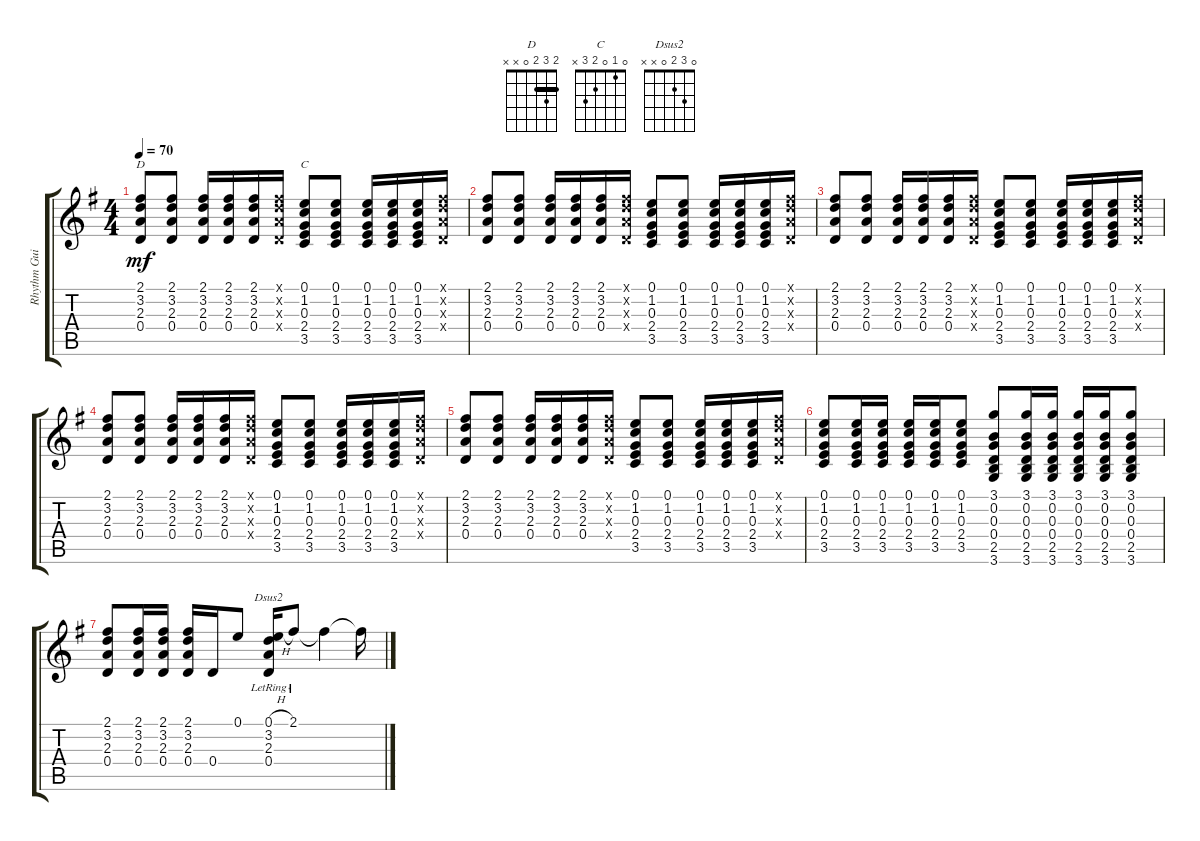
\track ("Rhythm Guitar: Drew Abbott" "Rhythm Gui") {instrument acousticguitarsteel}
\staff {score tabs}
\tuning (E4 B3 G3 D3 A2 E2) {hide}
\chord ("D" 2 3 2 0 x x) {barre 2}
\chord ("C" 0 1 0 2 3 x)
\chord ("Dsus2" 0 3 2 0 x x)
\ts (4 4)
\tempo 70
\clef g2
\ks g
(2.1 3.2 2.3 0.4).8{ch "D" dy mf} (2.1 3.2 2.3 0.4).8 (2.1 3.2 2.3 0.4).16 (2.1 3.2 2.3 0.4).16 (2.1 3.2 2.3 0.4).16 (2.1{x} 3.2{x} 2.3{x} 0.4{x}).16 (0.1 1.2 0.3 2.4 3.5).8{ch "C"} (0.1 1.2 0.3 2.4 3.5).8 (0.1 1.2 0.3 2.4 3.5).16 (0.1 1.2 0.3 2.4 3.5).16 (0.1 1.2 0.3 2.4 3.5).16 (2.1{x} 3.2{x} 2.3{x} 0.4{x}).16 |
(2.1 3.2 2.3 0.4).8 (2.1 3.2 2.3 0.4).8 (2.1 3.2 2.3 0.4).16 (2.1 3.2 2.3 0.4).16 (2.1 3.2 2.3 0.4).16 (2.1{x} 3.2{x} 2.3{x} 0.4{x}).16 (0.1 1.2 0.3 2.4 3.5).8 (0.1 1.2 0.3 2.4 3.5).8 (0.1 1.2 0.3 2.4 3.5).16 (0.1 1.2 0.3 2.4 3.5).16 (0.1 1.2 0.3 2.4 3.5).16 (2.1{x} 3.2{x} 2.3{x} 0.4{x}).16 |
(2.1 3.2 2.3 0.4).8 (2.1 3.2 2.3 0.4).8 (2.1 3.2 2.3 0.4).16 (2.1 3.2 2.3 0.4).16 (2.1 3.2 2.3 0.4).16 (2.1{x} 3.2{x} 2.3{x} 0.4{x}).16 (0.1 1.2 0.3 2.4 3.5).8 (0.1 1.2 0.3 2.4 3.5).8 (0.1 1.2 0.3 2.4 3.5).16 (0.1 1.2 0.3 2.4 3.5).16 (0.1 1.2 0.3 2.4 3.5).16 (2.1{x} 3.2{x} 2.3{x} 0.4{x}).16 |
(2.1 3.2 2.3 0.4).8 (2.1 3.2 2.3 0.4).8 (2.1 3.2 2.3 0.4).16 (2.1 3.2 2.3 0.4).16 (2.1 3.2 2.3 0.4).16 (2.1{x} 3.2{x} 2.3{x} 0.4{x}).16 (0.1 1.2 0.3 2.4 3.5).8 (0.1 1.2 0.3 2.4 3.5).8 (0.1 1.2 0.3 2.4 3.5).16 (0.1 1.2 0.3 2.4 3.5).16 (0.1 1.2 0.3 2.4 3.5).16 (2.1{x} 3.2{x} 2.3{x} 0.4{x}).16 |
(2.1 3.2 2.3 0.4).8 (2.1 3.2 2.3 0.4).8 (2.1 3.2 2.3 0.4).16 (2.1 3.2 2.3 0.4).16 (2.1 3.2 2.3 0.4).16 (2.1{x} 3.2{x} 2.3{x} 0.4{x}).16 (0.1 1.2 0.3 2.4 3.5).8 (0.1 1.2 0.3 2.4 3.5).8 (0.1 1.2 0.3 2.4 3.5).16 (0.1 1.2 0.3 2.4 3.5).16 (0.1 1.2 0.3 2.4 3.5).16 (2.1{x} 3.2{x} 2.3{x} 0.4{x}).16 |
(0.1 1.2 0.3 2.4 3.5).8 (0.1 1.2 0.3 2.4 3.5).16 (0.1 1.2 0.3 2.4 3.5).16 (0.1 1.2 0.3 2.4 3.5).16 (0.1 1.2 0.3 2.4 3.5).16 (0.1 1.2 0.3 2.4 3.5).8 (3.1 0.2 0.3 0.4 2.5 3.6).8 (3.1 0.2 0.3 0.4 2.5 3.6).16 (3.1 0.2 0.3 0.4 2.5 3.6).16 (3.1 0.2 0.3 0.4 2.5 3.6).16 (3.1 0.2 0.3 0.4 2.5 3.6).16 (3.1 0.2 0.3 0.4 2.5 3.6).8 |
(2.1 3.2 2.3 0.4).8 (2.1 3.2 2.3 0.4).16 (2.1 3.2 2.3 0.4).16 (2.1 3.2 2.3 0.4).16 0.4.16 0.1.8 (0.1{h} 3.2 2.3 0.4{lr}).16{ch "Dsus2" beam Up} 2.1{lr}.8{beam Up} 2.1{t}.4 2.1{t}.16
